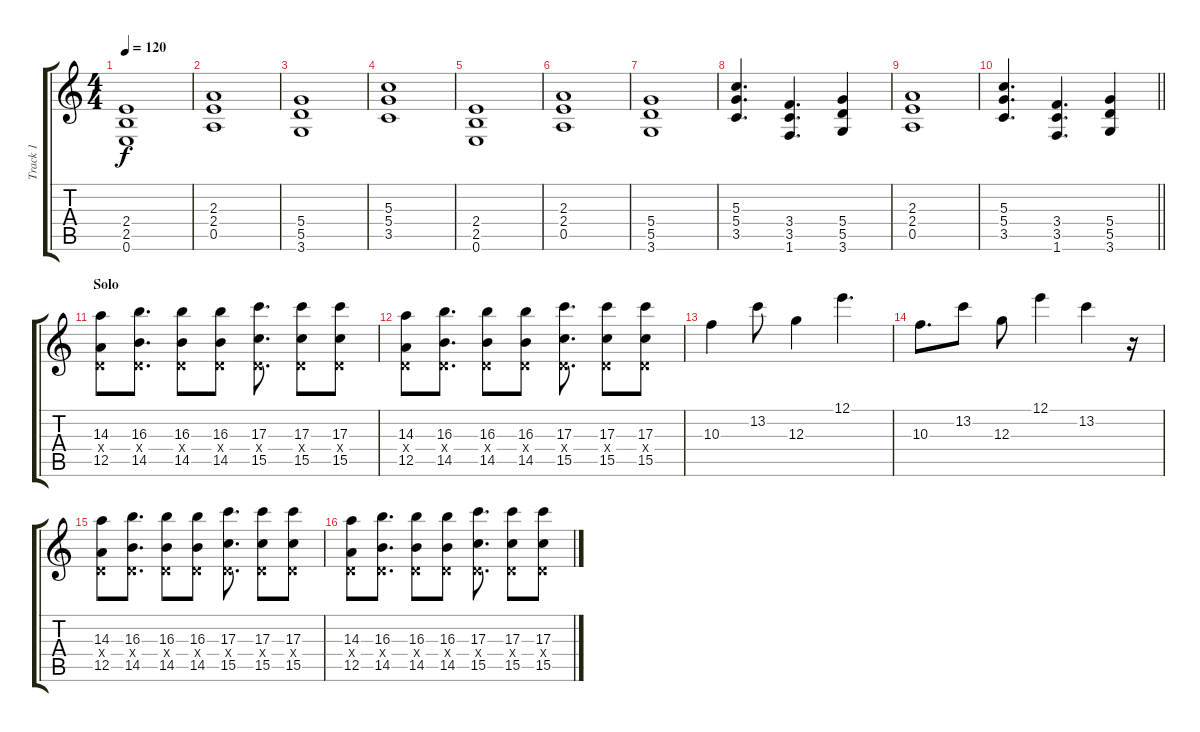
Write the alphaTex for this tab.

\track ("Track 1" "Track 1") {instrument overdrivenguitar}
\staff {score tabs}
\tuning (E4 B3 G3 D3 A2 E2) {hide}
\ts (4 4)
\tempo 120
\clef g2
\ks c
(2.4 2.5 0.6).1{dy f} |
(2.3 2.4 0.5).1 |
(5.4 5.5 3.6).1 |
(5.3 5.4 3.5).1 |
(2.4 2.5 0.6).1 |
(2.3 2.4 0.5).1 |
(5.4 5.5 3.6).1 |
(5.3 5.4 3.5).4{d} (3.4 3.5 1.6).4{d} (5.4 5.5 3.6).4 |
(2.3 2.4 0.5).1 |
\barLineRight lightlight
(5.3 5.4 3.5).4{d} (3.4 3.5 1.6).4{d} (5.4 5.5 3.6).4 |
\section ("" "Solo")
(14.3 0.4{x} 12.5).8 (16.3 0.4{x} 14.5).8{d} (16.3 0.4{x} 14.5).8 (16.3 0.4{x} 14.5).8 (17.3 0.4{x} 15.5).8{d} (17.3 0.4{x} 15.5).8 (17.3 0.4{x} 15.5).8 |
(14.3 0.4{x} 12.5).8 (16.3 0.4{x} 14.5).8{d} (16.3 0.4{x} 14.5).8 (16.3 0.4{x} 14.5).8 (17.3 0.4{x} 15.5).8{d} (17.3 0.4{x} 15.5).8 (17.3 0.4{x} 15.5).8 |
10.3.4 13.2.8 12.3.4 12.1.4{d} |
10.3.8{d} 13.2.8 12.3.8 12.1.4 13.2.4 r.16 |
(14.3 0.4{x} 12.5).8 (16.3 0.4{x} 14.5).8{d} (16.3 0.4{x} 14.5).8 (16.3 0.4{x} 14.5).8 (17.3 0.4{x} 15.5).8{d} (17.3 0.4{x} 15.5).8 (17.3 0.4{x} 15.5).8 |
(14.3 0.4{x} 12.5).8 (16.3 0.4{x} 14.5).8{d} (16.3 0.4{x} 14.5).8 (16.3 0.4{x} 14.5).8 (17.3 0.4{x} 15.5).8{d} (17.3 0.4{x} 15.5).8 (17.3 0.4{x} 15.5).8
